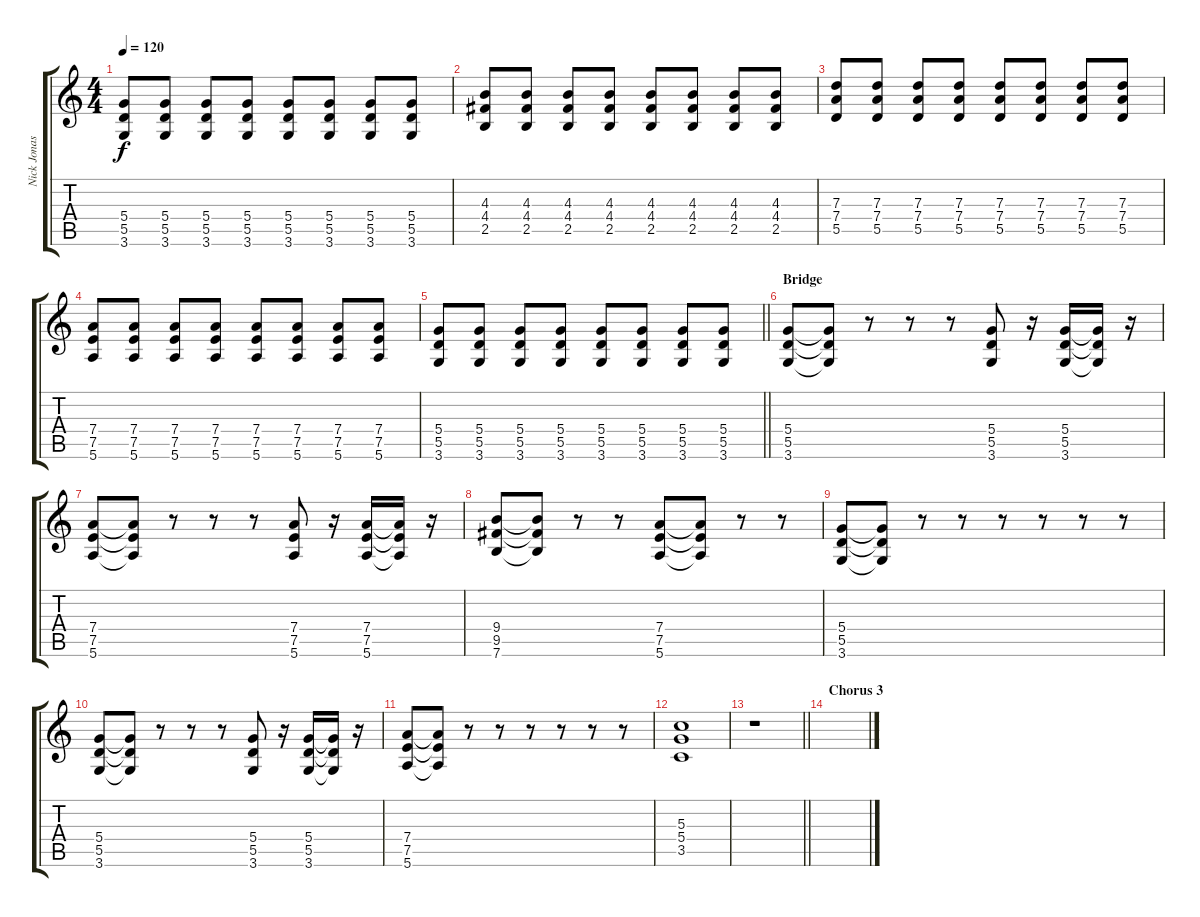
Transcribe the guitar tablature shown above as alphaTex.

\track ("Nick Jonas" "Nick Jonas") {instrument distortionguitar}
\staff {score tabs}
\tuning (E4 B3 G3 D3 A2 E2) {hide}
\ts (4 4)
\tempo 120
\clef g2
\ks c
(5.4 5.5 3.6).8{dy f} (5.4 5.5 3.6).8 (5.4 5.5 3.6).8 (5.4 5.5 3.6).8 (5.4 5.5 3.6).8 (5.4 5.5 3.6).8 (5.4 5.5 3.6).8 (5.4 5.5 3.6).8 |
(4.3 4.4 2.5).8 (4.3 4.4 2.5).8 (4.3 4.4 2.5).8 (4.3 4.4 2.5).8 (4.3 4.4 2.5).8 (4.3 4.4 2.5).8 (4.3 4.4 2.5).8 (4.3 4.4 2.5).8 |
(7.3 7.4 5.5).8 (7.3 7.4 5.5).8 (7.3 7.4 5.5).8 (7.3 7.4 5.5).8 (7.3 7.4 5.5).8 (7.3 7.4 5.5).8 (7.3 7.4 5.5).8 (7.3 7.4 5.5).8 |
(7.4 7.5 5.6).8 (7.4 7.5 5.6).8 (7.4 7.5 5.6).8 (7.4 7.5 5.6).8 (7.4 7.5 5.6).8 (7.4 7.5 5.6).8 (7.4 7.5 5.6).8 (7.4 7.5 5.6).8 |
\barLineRight lightlight
(5.4 5.5 3.6).8 (5.4 5.5 3.6).8 (5.4 5.5 3.6).8 (5.4 5.5 3.6).8 (5.4 5.5 3.6).8 (5.4 5.5 3.6).8 (5.4 5.5 3.6).8 (5.4 5.5 3.6).8 |
\section ("" "Bridge")
(5.4 5.5 3.6).8 (5.4{t} 5.5{t} 3.6{t}).8 r.8 r.8 r.8 (5.4 5.5 3.6).8 r.16 (5.4 5.5 3.6).16 (5.4{t} 5.5{t} 3.6{t}).16 r.16 |
(7.4 7.5 5.6).8 (7.4{t} 7.5{t} 5.6{t}).8 r.8 r.8 r.8 (7.4 7.5 5.6).8 r.16 (7.4 7.5 5.6).16 (7.4{t} 7.5{t} 5.6{t}).16 r.16 |
(9.4 9.5 7.6).8 (9.4{t} 9.5{t} 7.6{t}).8 r.8 r.8 (7.4 7.5 5.6).8 (7.4{t} 7.5{t} 5.6{t}).8 r.8 r.8 |
(5.4 5.5 3.6).8 (5.4{t} 5.5{t} 3.6{t}).8 r.8 r.8 r.8 r.8 r.8 r.8 |
(5.4 5.5 3.6).8 (5.4{t} 5.5{t} 3.6{t}).8 r.8 r.8 r.8 (5.4 5.5 3.6).8 r.16 (5.4 5.5 3.6).16 (5.4{t} 5.5{t} 3.6{t}).16 r.16 |
(7.4 7.5 5.6).8 (7.4{t} 7.5{t} 5.6{t}).8 r.8 r.8 r.8 r.8 r.8 r.8 |
(5.3 5.4 3.5).1 |
\barLineRight lightlight
r.1 |
\section ("" "Chorus 3")
